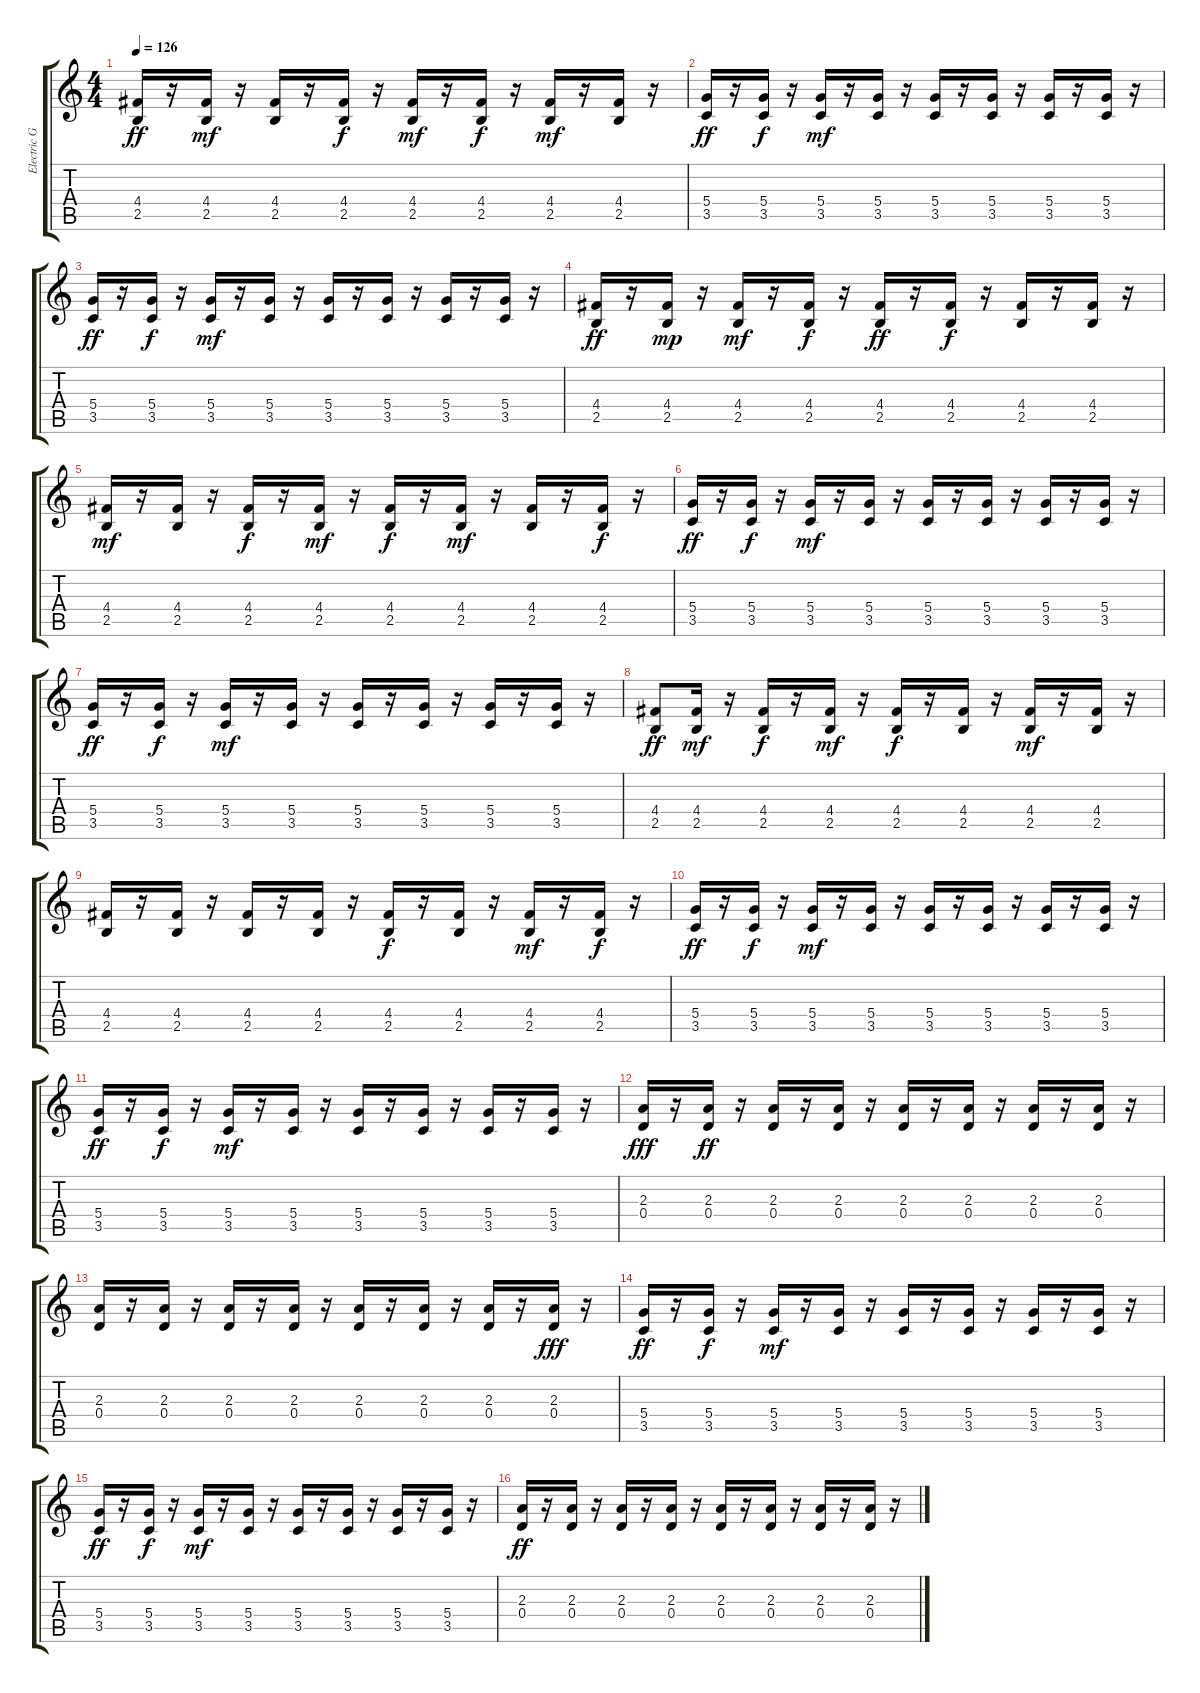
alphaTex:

\track ("Electric Guitar (mute)" "Electric G") {instrument electricguitarmuted}
\staff {score tabs}
\tuning (E4 B3 G3 D3 A2 E2) {hide}
\ts (4 4)
\tempo 126
\clef g2
\ks c
(4.4 2.5).16{dy ff} r.16 (4.4 2.5).16{dy mf} r.16 (4.4 2.5).16 r.16 (4.4 2.5).16{dy f} r.16 (4.4 2.5).16{dy mf} r.16 (4.4 2.5).16{dy f} r.16 (4.4 2.5).16{dy mf} r.16 (4.4 2.5).16 r.16 |
(5.4 3.5).16{dy ff} r.16 (5.4 3.5).16{dy f} r.16 (5.4 3.5).16{dy mf} r.16 (5.4 3.5).16 r.16 (5.4 3.5).16 r.16 (5.4 3.5).16 r.16 (5.4 3.5).16 r.16 (5.4 3.5).16 r.16 |
(5.4 3.5).16{dy ff} r.16 (5.4 3.5).16{dy f} r.16 (5.4 3.5).16{dy mf} r.16 (5.4 3.5).16 r.16 (5.4 3.5).16 r.16 (5.4 3.5).16 r.16 (5.4 3.5).16 r.16 (5.4 3.5).16 r.16 |
(4.4 2.5).16{dy ff} r.16 (4.4 2.5).16{dy mp} r.16 (4.4 2.5).16{dy mf} r.16 (4.4 2.5).16{dy f} r.16 (4.4 2.5).16{dy ff} r.16 (4.4 2.5).16{dy f} r.16 (4.4 2.5).16 r.16 (4.4 2.5).16 r.16 |
(4.4 2.5).16{dy mf} r.16 (4.4 2.5).16 r.16 (4.4 2.5).16{dy f} r.16 (4.4 2.5).16{dy mf} r.16 (4.4 2.5).16{dy f} r.16 (4.4 2.5).16{dy mf} r.16 (4.4 2.5).16 r.16 (4.4 2.5).16{dy f} r.16 |
(5.4 3.5).16{dy ff} r.16 (5.4 3.5).16{dy f} r.16 (5.4 3.5).16{dy mf} r.16 (5.4 3.5).16 r.16 (5.4 3.5).16 r.16 (5.4 3.5).16 r.16 (5.4 3.5).16 r.16 (5.4 3.5).16 r.16 |
(5.4 3.5).16{dy ff} r.16 (5.4 3.5).16{dy f} r.16 (5.4 3.5).16{dy mf} r.16 (5.4 3.5).16 r.16 (5.4 3.5).16 r.16 (5.4 3.5).16 r.16 (5.4 3.5).16 r.16 (5.4 3.5).16 r.16 |
(4.4 2.5).8{dy ff} (4.4 2.5).16{dy mf} r.16 (4.4 2.5).16{dy f} r.16 (4.4 2.5).16{dy mf} r.16 (4.4 2.5).16{dy f} r.16 (4.4 2.5).16 r.16 (4.4 2.5).16{dy mf} r.16 (4.4 2.5).16 r.16 |
(4.4 2.5).16 r.16 (4.4 2.5).16 r.16 (4.4 2.5).16 r.16 (4.4 2.5).16 r.16 (4.4 2.5).16{dy f} r.16 (4.4 2.5).16 r.16 (4.4 2.5).16{dy mf} r.16 (4.4 2.5).16{dy f} r.16 |
(5.4 3.5).16{dy ff} r.16 (5.4 3.5).16{dy f} r.16 (5.4 3.5).16{dy mf} r.16 (5.4 3.5).16 r.16 (5.4 3.5).16 r.16 (5.4 3.5).16 r.16 (5.4 3.5).16 r.16 (5.4 3.5).16 r.16 |
(5.4 3.5).16{dy ff} r.16 (5.4 3.5).16{dy f} r.16 (5.4 3.5).16{dy mf} r.16 (5.4 3.5).16 r.16 (5.4 3.5).16 r.16 (5.4 3.5).16 r.16 (5.4 3.5).16 r.16 (5.4 3.5).16 r.16 |
(2.3 0.4).16{dy fff} r.16 (2.3 0.4).16{dy ff} r.16 (2.3 0.4).16 r.16 (2.3 0.4).16 r.16 (2.3 0.4).16 r.16 (2.3 0.4).16 r.16 (2.3 0.4).16 r.16 (2.3 0.4).16 r.16 |
(2.3 0.4).16 r.16 (2.3 0.4).16 r.16 (2.3 0.4).16 r.16 (2.3 0.4).16 r.16 (2.3 0.4).16 r.16 (2.3 0.4).16 r.16 (2.3 0.4).16 r.16 (2.3 0.4).16{dy fff} r.16 |
(5.4 3.5).16{dy ff} r.16 (5.4 3.5).16{dy f} r.16 (5.4 3.5).16{dy mf} r.16 (5.4 3.5).16 r.16 (5.4 3.5).16 r.16 (5.4 3.5).16 r.16 (5.4 3.5).16 r.16 (5.4 3.5).16 r.16 |
(5.4 3.5).16{dy ff} r.16 (5.4 3.5).16{dy f} r.16 (5.4 3.5).16{dy mf} r.16 (5.4 3.5).16 r.16 (5.4 3.5).16 r.16 (5.4 3.5).16 r.16 (5.4 3.5).16 r.16 (5.4 3.5).16 r.16 |
(2.3 0.4).16{dy ff} r.16 (2.3 0.4).16 r.16 (2.3 0.4).16 r.16 (2.3 0.4).16 r.16 (2.3 0.4).16 r.16 (2.3 0.4).16 r.16 (2.3 0.4).16 r.16 (2.3 0.4).16 r.16
